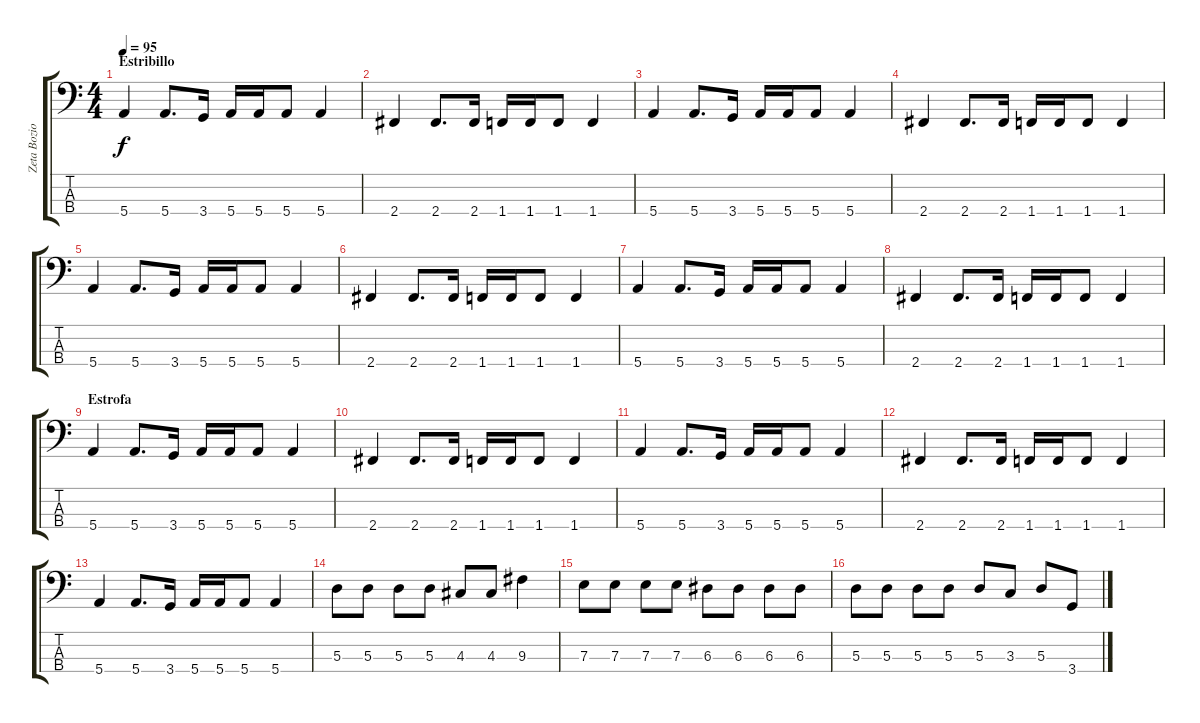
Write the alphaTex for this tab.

\track ("Zeta Bozio BAJO" "Zeta Bozio") {instrument electricbassfinger}
\staff {score tabs}
\tuning (G2 D2 A1 E1) {hide}
\ts (4 4)
\section ("" "Estribillo")
\tempo 95
\clef f4
\ks c
5.4.4{dy f} 5.4.8{d} 3.4.16 5.4.16 5.4.16 5.4.8 5.4.4 |
2.4.4 2.4.8{d} 2.4.16 1.4.16 1.4.16 1.4.8 1.4.4 |
5.4.4 5.4.8{d} 3.4.16 5.4.16 5.4.16 5.4.8 5.4.4 |
2.4.4 2.4.8{d} 2.4.16 1.4.16 1.4.16 1.4.8 1.4.4 |
5.4.4 5.4.8{d} 3.4.16 5.4.16 5.4.16 5.4.8 5.4.4 |
2.4.4 2.4.8{d} 2.4.16 1.4.16 1.4.16 1.4.8 1.4.4 |
5.4.4 5.4.8{d} 3.4.16 5.4.16 5.4.16 5.4.8 5.4.4 |
2.4.4 2.4.8{d} 2.4.16 1.4.16 1.4.16 1.4.8 1.4.4 |
\section ("" "Estrofa")
5.4.4 5.4.8{d} 3.4.16 5.4.16 5.4.16 5.4.8 5.4.4 |
2.4.4 2.4.8{d} 2.4.16 1.4.16 1.4.16 1.4.8 1.4.4 |
5.4.4 5.4.8{d} 3.4.16 5.4.16 5.4.16 5.4.8 5.4.4 |
2.4.4 2.4.8{d} 2.4.16 1.4.16 1.4.16 1.4.8 1.4.4 |
5.4.4 5.4.8{d} 3.4.16 5.4.16 5.4.16 5.4.8 5.4.4 |
5.3.8 5.3.8 5.3.8 5.3.8 4.3.8 4.3.8 9.3.4 |
7.3.8 7.3.8 7.3.8 7.3.8 6.3.8 6.3.8 6.3.8 6.3.8 |
5.3.8 5.3.8 5.3.8 5.3.8 5.3.8 3.3.8 5.3.8 3.4.8
